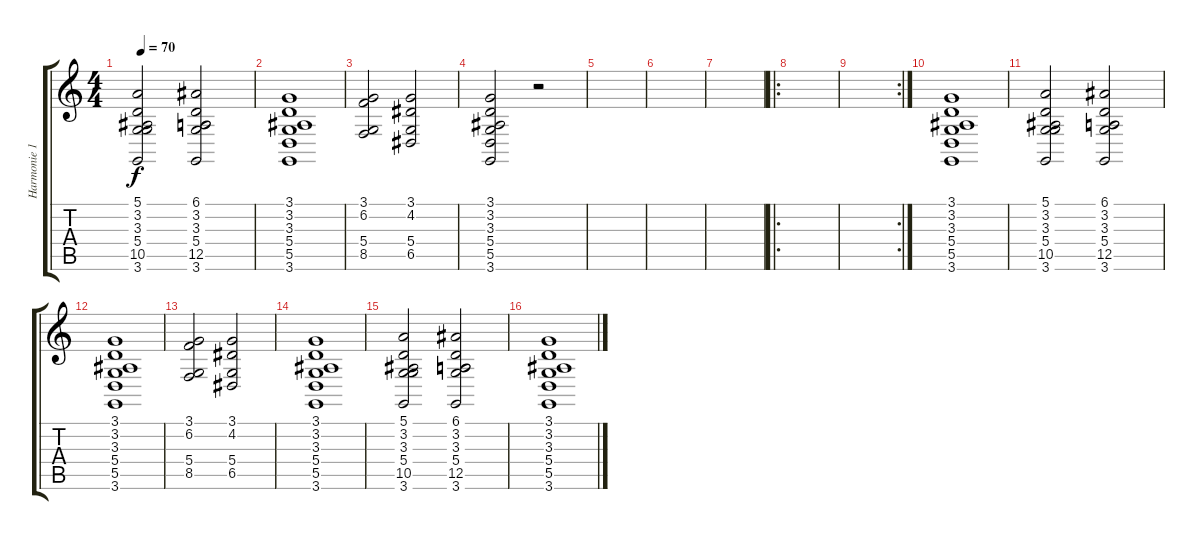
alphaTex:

\track ("Harmonie 1" "Harmonie 1") {instrument stringensemble2}
\staff {score tabs}
\tuning (E4 B3 G3 D3 A2 E2) {hide}
\ts (4 4)
\tempo 70
\clef g2
\ks c
(5.1 3.2 3.3 5.4 10.5 3.6).2{dy f} (6.1 3.2 3.3 5.4 12.5 3.6).2 |
(3.1 3.2 3.3 5.4 5.5 3.6).1 |
(3.1 6.2 5.4 8.5).2 (3.1 4.2 5.4 6.5).2 |
(3.1 3.2 3.3 5.4 5.5 3.6).2 r.2 |
|
|
|
\ro
|
\rc 2
|
(3.1 3.2 3.3 5.4 5.5 3.6).1 |
(5.1 3.2 3.3 5.4 10.5 3.6).2 (6.1 3.2 3.3 5.4 12.5 3.6).2 |
(3.1 3.2 3.3 5.4 5.5 3.6).1 |
(3.1 6.2 5.4 8.5).2 (3.1 4.2 5.4 6.5).2 |
(3.1 3.2 3.3 5.4 5.5 3.6).1 |
(5.1 3.2 3.3 5.4 10.5 3.6).2 (6.1 3.2 3.3 5.4 12.5 3.6).2 |
(3.1 3.2 3.3 5.4 5.5 3.6).1
